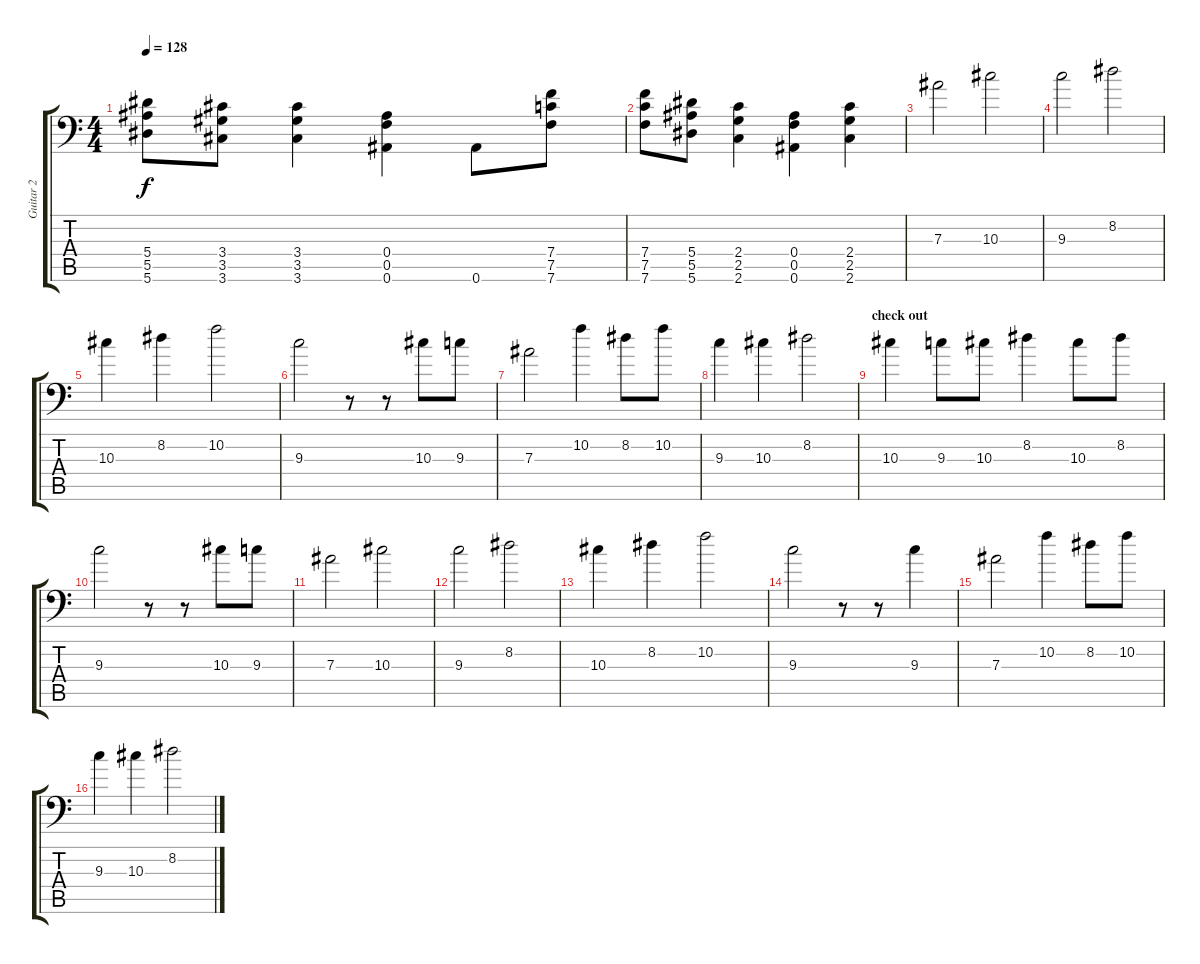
\track ("Guitar 2" "Guitar 2") {instrument overdrivenguitar}
\staff {score tabs}
\tuning (C4 G3 Eb3 Bb2 F2 Bb1) {hide}
\ts (4 4)
\tempo 128
\clef f4
\ks c
(5.4 5.5 5.6).8{dy f} (3.4 3.5 3.6).8 (3.4 3.5 3.6).4 (0.4 0.5 0.6).4 0.6.8 (7.4 7.5 7.6).8 |
(7.4 7.5 7.6).8 (5.4 5.5 5.6).8 (2.4 2.5 2.6).4 (0.4 0.5 0.6).4 (2.4 2.5 2.6).4 |
7.3.2 10.3.2 |
9.3.2 8.2.2 |
10.3.4 8.2.4 10.2.2 |
9.3.2 r.8 r.8 10.3.8 9.3.8 |
7.3.2 10.2.4 8.2.8 10.2.8 |
9.3.4 10.3.4 8.2.2 |
\section ("" "check out")
10.3.4 9.3.8 10.3.8 8.2.4 10.3.8 8.2.8 |
9.3.2 r.8 r.8 10.3.8 9.3.8 |
7.3.2 10.3.2 |
9.3.2 8.2.2 |
10.3.4 8.2.4 10.2.2 |
9.3.2 r.8 r.8 9.3.4 |
7.3.2 10.2.4 8.2.8 10.2.8 |
9.3.4 10.3.4 8.2.2
